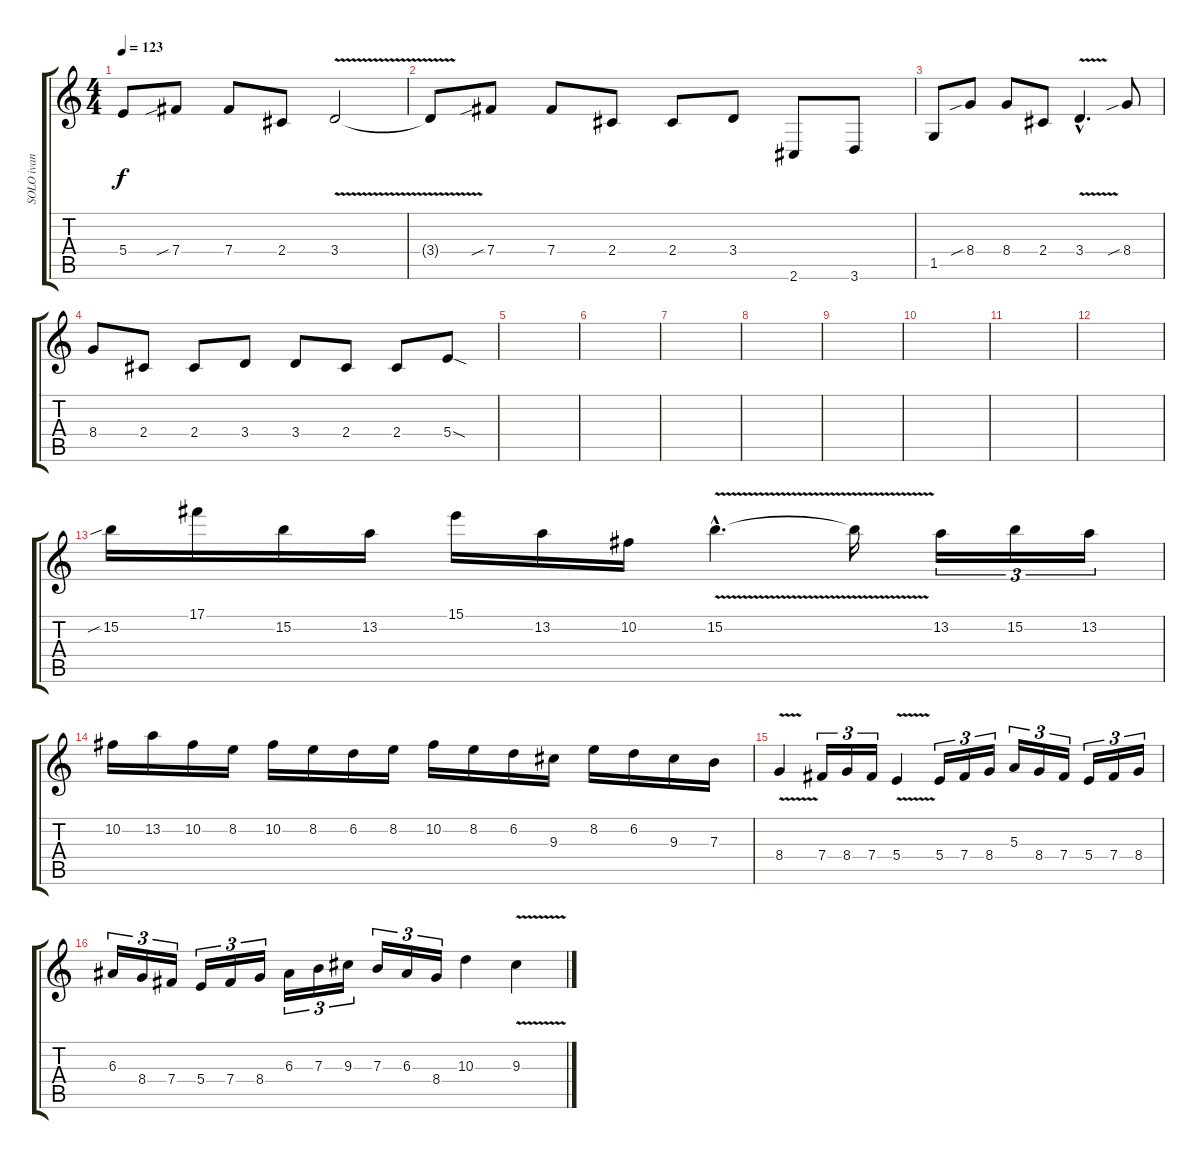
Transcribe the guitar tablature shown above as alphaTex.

\track ("SOLO ivan" "SOLO ivan") {instrument overdrivenguitar}
\staff {score tabs}
\tuning (Db4 Ab3 E3 B2 Gb2 B1) {hide}
\ts (4 4)
\tempo 123
\clef g2
\ks c
5.4{t}.8{dy f} 7.4{sib}.8 7.4.8 2.4.8 3.4{v}.2 |
3.4{t}.8 7.4{sib}.8 7.4.8 2.4.8 2.4.8 3.4.8 2.6.8 3.6.8 |
1.5.8 8.4{sib}.8 8.4.8 2.4.8 3.4{v hac}.4{d} 8.4{sib}.8 |
8.4.8 2.4.8 2.4.8 3.4.8 3.4.8 2.4.8 2.4.8 5.4{sod}.8 |
|
|
|
|
|
|
|
|
15.2{sib}.16 17.1.16 15.2.16 13.2.16 15.1.16 13.2.16 10.2.16 15.2{v hac}.4{d} 15.2{t}.16 13.2.16{tu (3 2)} 15.2.16{tu (3 2)} 13.2.16{tu (3 2)} |
10.2.16 13.2.16 10.2.16 8.2.16 10.2.16 8.2.16 6.2.16 8.2.16 10.2.16 8.2.16 6.2.16 9.3.16 8.2.16 6.2.16 9.3.16 7.3.16 |
8.4{v}.4 7.4.16{tu (3 2)} 8.4.16{tu (3 2)} 7.4.16{tu (3 2)} 5.4{v}.4 5.4.16{tu (3 2)} 7.4.16{tu (3 2)} 8.4.16{tu (3 2)} 5.3.16{tu (3 2)} 8.4.16{tu (3 2)} 7.4.16{tu (3 2)} 5.4.16{tu (3 2)} 7.4.16{tu (3 2)} 8.4.16{tu (3 2)} |
6.3.16{tu (3 2)} 8.4.16{tu (3 2)} 7.4.16{tu (3 2)} 5.4.16{tu (3 2)} 7.4.16{tu (3 2)} 8.4.16{tu (3 2)} 6.3.16{tu (3 2)} 7.3.16{tu (3 2)} 9.3.16{tu (3 2)} 7.3.16{tu (3 2)} 6.3.16{tu (3 2)} 8.4.16{tu (3 2)} 10.3.4 9.3{v}.4
